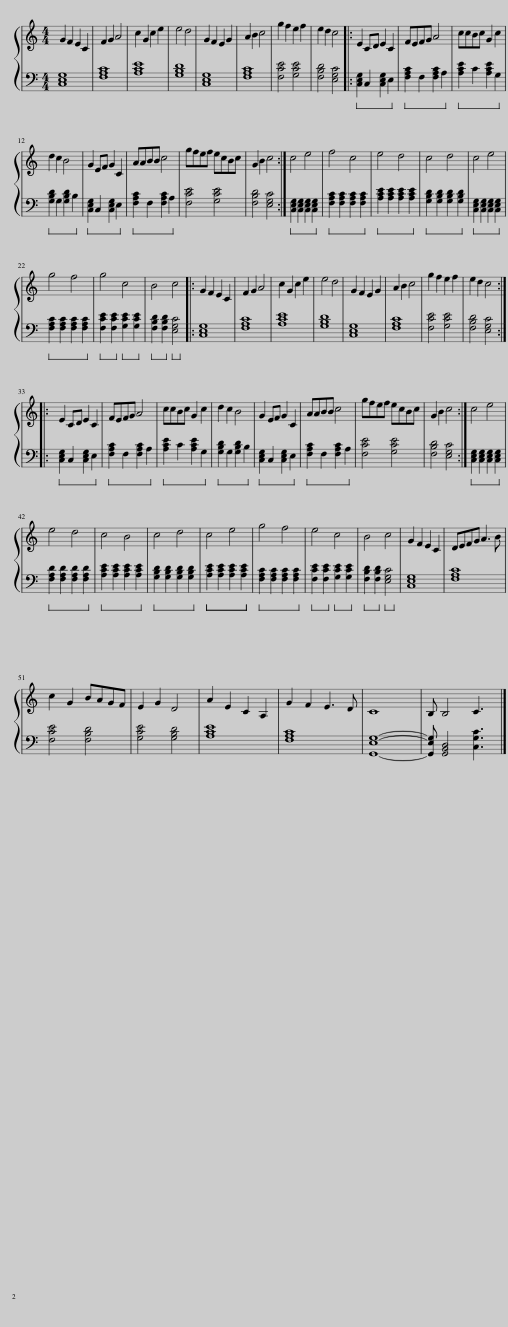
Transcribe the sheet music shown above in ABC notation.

X:1
%%score { 1 | 2 }
L:1/8
M:4/4
I:linebreak $
K:C
V:1 treble
V:2 bass
V:1
 G2 F2 E2 C2 | F2 G2 A4 | c2 G2 c2 e2 | e4 d4 | G2 F2 E2 G2 | %5
 A2 B2 c4 | g2 f2 e2 f2 | e2 d2 c4 |: E2 CD E2 C2 | FEFG A4 | %10
 ccBc G2 c2 |$ d2 c2 B4 | G2 EF G2 C2 | AABB c4 | gfef ecBc | %15
 G2 B2 c4 :| c4 e4 | f4 c4 | e4 d4 | c4 d4 | %20
 c4 e4 |$ g4 f4 | g4 c4 | B4 c4 |: G2 F2 E2 C2 | %25
 F2 G2 A4 | c2 G2 c2 e2 | e4 d4 | G2 F2 E2 G2 | A2 B2 c4 | %30
 g2 f2 e2 f2 | e2 d2 c4 ::$ E2 CD E2 C2 | FEFG A4 | ccBc G2 c2 | %35
 d2 c2 B4 | G2 EF G2 C2 | AABB c4 | gfef ecBc | G2 B2 c4 :| %40
 c4 e4 |$ e4 d4 | c4 B4 | c4 d4 | c4 e4 | %45
 g4 f4 | e4 c4 | B4 c4 | G2 F2 E2 C2 | DEFG A3 B |$ %50
 c2 G2 BAGF | E2 G2 D4 | A2 E2 C2 A,2 | G2 F2 E3 D | C8 | %55
 B, B,4 C3 |] %56
V:2
 [C,E,G,]8 | [F,A,C]8 | [A,CE]8 | [G,B,D]8 | [C,E,G,]8 | %5
 [F,A,C]8 | [F,CE]4 [G,CE]4 | [F,B,D]4 [E,G,C]4 |:!ped! [C,E,G,]2 C,2 [C,E,G,]2 E,2!ped-up! |!ped! [F,A,C]2 F,2 [F,A,C]2 A,2!ped-up! | %10
!ped! [A,CE]2 C2 [A,CE]2 G,2!ped-up! |$!ped! [G,B,D]2 G,2 [G,B,D]2 B,2!ped-up! |!ped! [C,E,G,]2 C,2 [C,E,G,]2 E,2!ped-up! |!ped! [F,A,C]2 F,2 [F,A,C]2 A,2!ped-up! | [F,CE]4 [G,CE]4 | %15
 [F,B,D]4 [E,G,C]4 :|!ped! [C,E,G,]2 [C,E,G,]2 [C,E,G,]2 [C,E,G,]2!ped-up! |!ped! [F,A,C]2 [F,A,C]2 [F,A,C]2 [F,A,C]2!ped-up! |!ped! [A,CE]2 [A,CE]2 [A,CE]2 [A,CE]2!ped-up! |!ped! [G,B,D]2 [G,B,D]2 [G,B,D]2 [G,B,D]2!ped-up! | %20
!ped! [C,E,G,]2 [C,E,G,]2 [C,E,G,]2 [C,E,G,]2!ped-up! |$!ped! [F,A,C]2 [F,A,C]2 [F,A,C]2 [F,A,C]2!ped-up! |!ped! [F,CE]2 [F,CE]2!ped-up!!ped! [G,CE]2 [G,CE]2!ped-up! |!ped! [F,B,D]2 [F,B,D]2!ped-up!!ped! [E,G,C]4!ped-up! |: [C,E,G,]8 | %25
 [F,A,C]8 | [A,CE]8 | [G,B,D]8 | [C,E,G,]8 | [F,A,C]8 | %30
 [F,CE]4 [G,CE]4 | [F,B,D]4 [E,G,C]4 ::$!ped! [C,E,G,]2 C,2 [C,E,G,]2 E,2!ped-up! |!ped! [F,A,C]2 F,2 [F,A,C]2 A,2!ped-up! |!ped! [A,CE]2 C2 [A,CE]2 G,2!ped-up! | %35
!ped! [G,B,D]2 G,2 [G,B,D]2 B,2!ped-up! |!ped! [C,E,G,]2 C,2 [C,E,G,]2 E,2!ped-up! |!ped! [F,A,C]2 F,2 [F,A,C]2 A,2!ped-up! | [F,CE]4 [G,CE]4 | [F,B,D]4 [E,G,C]4 :| %40
!ped! [C,E,G,]2 [C,E,G,]2 [C,E,G,]2 [C,E,G,]2!ped-up! |$!ped! [F,A,D]2 [F,A,D]2 [F,A,D]2 [F,A,D]2!ped-up! |!ped! [A,CE]2 [A,CE]2 [A,CE]2 [A,CE]2!ped-up! |!ped! [G,B,D]2 [G,B,D]2 [G,B,D]2 [G,B,D]2!ped-up! |!ped! [A,CE]2 [A,CE]2 [A,CE]2 [A,CE]2!ped-up! | %45
!ped! [F,A,C]2 [F,A,C]2 [F,A,C]2 [F,A,C]2!ped-up! |!ped! [F,CE]2 [F,CE]2!ped-up!!ped! [G,CE]2 [G,CE]2!ped-up! |!ped! [F,B,D]2 [F,B,D]2!ped-up!!ped! [E,G,C]4!ped-up! | [C,E,G,]8 | [F,A,C]8 |$ %50
 [F,CE]4 [F,B,D]4 | [G,CE]4 [G,B,D]4 | [A,CE]8 | [F,A,C]8 | [G,,E,G,]8- | %55
 [G,,E,G,] [G,,B,,D,]4 [C,G,C]3 |] %56
